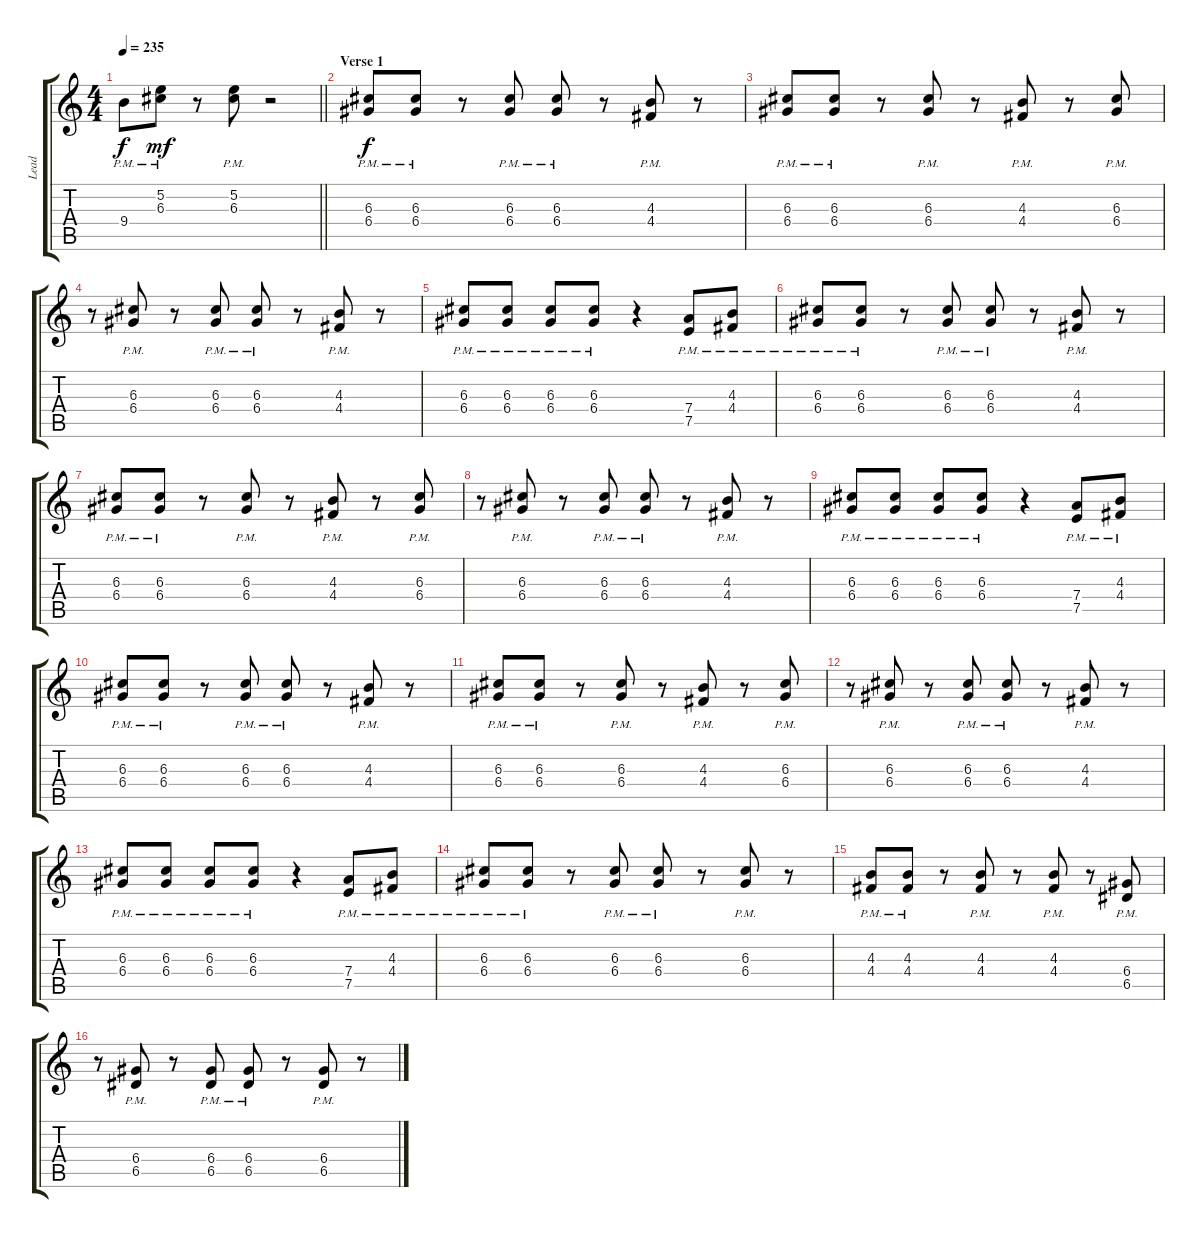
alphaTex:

\track ("Lead" "Lead") {instrument electricguitarmuted}
\staff {score tabs}
\tuning (E4 B3 G3 D3 A2 E2) {hide}
\ts (4 4)
\tempo 235
\clef g2
\barLineRight lightlight
\ks c
9.4{pm}.8{dy f} (5.2{pm} 6.3{pm}).8{dy mf} r.8 (5.2{pm} 6.3{pm}).8 r.2 |
\section ("" "Verse 1")
(6.3{pm} 6.4{pm}).8{dy f} (6.3{pm} 6.4{pm}).8 r.8 (6.3{pm} 6.4{pm}).8 (6.3{pm} 6.4{pm}).8 r.8 (4.3{pm} 4.4{pm}).8 r.8 |
(6.3{pm} 6.4{pm}).8 (6.3{pm} 6.4{pm}).8 r.8 (6.3{pm} 6.4{pm}).8 r.8 (4.3{pm} 4.4{pm}).8 r.8 (6.3{pm} 6.4{pm}).8 |
r.8 (6.3{pm} 6.4{pm}).8 r.8 (6.3{pm} 6.4{pm}).8 (6.3{pm} 6.4{pm}).8 r.8 (4.3{pm} 4.4{pm}).8 r.8 |
(6.3{pm} 6.4{pm}).8 (6.3{pm} 6.4{pm}).8 (6.3{pm} 6.4{pm}).8 (6.3{pm} 6.4{pm}).8 r.4 (7.4{pm} 7.5{pm}).8 (4.3{pm} 4.4{pm}).8 |
(6.3{pm} 6.4{pm}).8 (6.3{pm} 6.4{pm}).8 r.8 (6.3{pm} 6.4{pm}).8 (6.3{pm} 6.4{pm}).8 r.8 (4.3{pm} 4.4{pm}).8 r.8 |
(6.3{pm} 6.4{pm}).8 (6.3{pm} 6.4{pm}).8 r.8 (6.3{pm} 6.4{pm}).8 r.8 (4.3{pm} 4.4{pm}).8 r.8 (6.3{pm} 6.4{pm}).8 |
r.8 (6.3{pm} 6.4{pm}).8 r.8 (6.3{pm} 6.4{pm}).8 (6.3{pm} 6.4{pm}).8 r.8 (4.3{pm} 4.4{pm}).8 r.8 |
(6.3{pm} 6.4{pm}).8 (6.3{pm} 6.4{pm}).8 (6.3{pm} 6.4{pm}).8 (6.3{pm} 6.4{pm}).8 r.4 (7.4{pm} 7.5{pm}).8 (4.3{pm} 4.4{pm}).8 |
(6.3{pm} 6.4{pm}).8 (6.3{pm} 6.4{pm}).8 r.8 (6.3{pm} 6.4{pm}).8 (6.3{pm} 6.4{pm}).8 r.8 (4.3{pm} 4.4{pm}).8 r.8 |
(6.3{pm} 6.4{pm}).8 (6.3{pm} 6.4{pm}).8 r.8 (6.3{pm} 6.4{pm}).8 r.8 (4.3{pm} 4.4{pm}).8 r.8 (6.3{pm} 6.4{pm}).8 |
r.8 (6.3{pm} 6.4{pm}).8 r.8 (6.3{pm} 6.4{pm}).8 (6.3{pm} 6.4{pm}).8 r.8 (4.3{pm} 4.4{pm}).8 r.8 |
(6.3{pm} 6.4{pm}).8 (6.3{pm} 6.4{pm}).8 (6.3{pm} 6.4{pm}).8 (6.3{pm} 6.4{pm}).8 r.4 (7.4{pm} 7.5{pm}).8 (4.3{pm} 4.4{pm}).8 |
(6.3{pm} 6.4{pm}).8 (6.3{pm} 6.4{pm}).8 r.8 (6.3{pm} 6.4{pm}).8 (6.3{pm} 6.4{pm}).8 r.8 (6.3{pm} 6.4{pm}).8 r.8 |
(4.3{pm} 4.4{pm}).8 (4.3{pm} 4.4{pm}).8 r.8 (4.3{pm} 4.4{pm}).8 r.8 (4.3{pm} 4.4{pm}).8 r.8 (6.4{pm} 6.5{pm}).8 |
r.8 (6.4{pm} 6.5{pm}).8 r.8 (6.4{pm} 6.5{pm}).8 (6.4{pm} 6.5{pm}).8 r.8 (6.4{pm} 6.5{pm}).8 r.8
